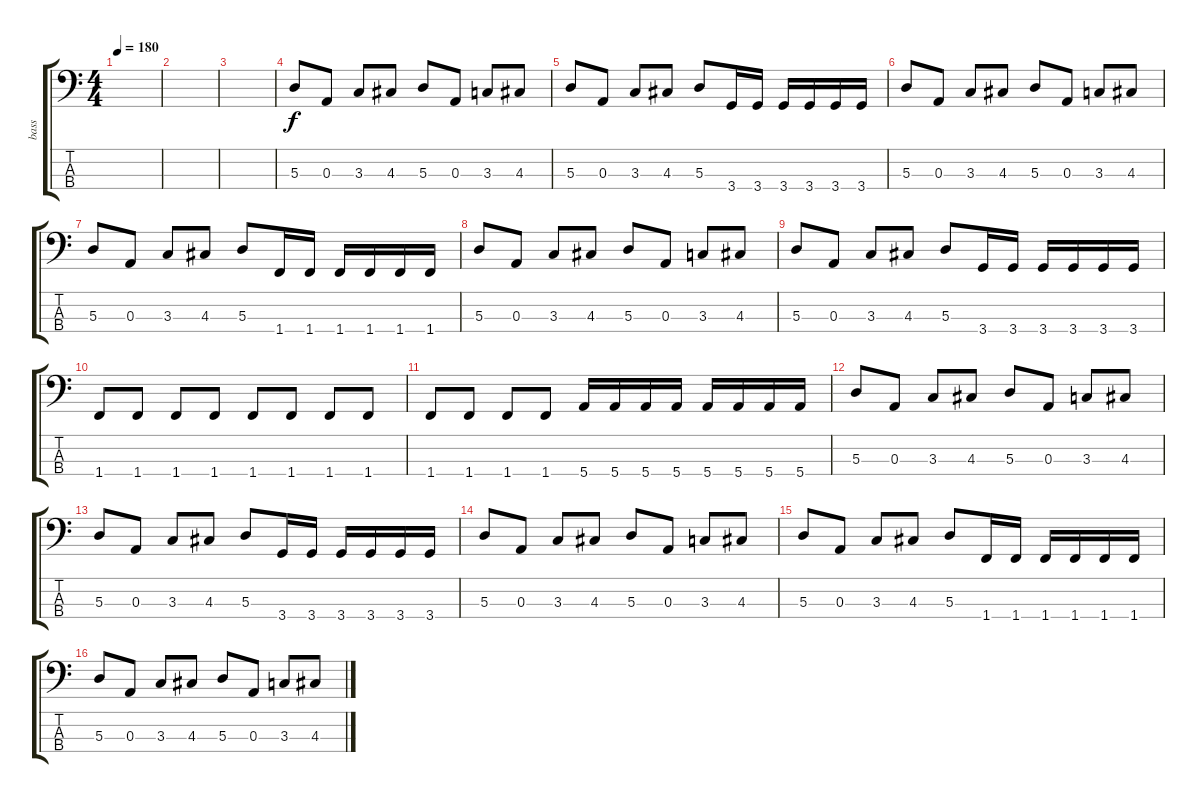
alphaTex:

\track ("bass" "bass") {instrument electricbasspick}
\staff {score tabs}
\tuning (G2 D2 A1 E1) {hide}
\ts (4 4)
\tempo 180
\clef f4
\ks c
|
|
|
5.3.8 0.3.8 3.3.8 4.3.8 5.3.8 0.3.8 3.3.8 4.3.8 |
5.3.8 0.3.8 3.3.8 4.3.8 5.3.8 3.4.16 3.4.16 3.4.16 3.4.16 3.4.16 3.4.16 |
5.3.8 0.3.8 3.3.8 4.3.8 5.3.8 0.3.8 3.3.8 4.3.8 |
5.3.8 0.3.8 3.3.8 4.3.8 5.3.8 1.4.16 1.4.16 1.4.16 1.4.16 1.4.16 1.4.16 |
5.3.8 0.3.8 3.3.8 4.3.8 5.3.8 0.3.8 3.3.8 4.3.8 |
5.3.8 0.3.8 3.3.8 4.3.8 5.3.8 3.4.16 3.4.16 3.4.16 3.4.16 3.4.16 3.4.16 |
1.4.8 1.4.8 1.4.8 1.4.8 1.4.8 1.4.8 1.4.8 1.4.8 |
1.4.8 1.4.8 1.4.8 1.4.8 5.4.16 5.4.16 5.4.16 5.4.16 5.4.16 5.4.16 5.4.16 5.4.16 |
5.3.8 0.3.8 3.3.8 4.3.8 5.3.8 0.3.8 3.3.8 4.3.8 |
5.3.8 0.3.8 3.3.8 4.3.8 5.3.8 3.4.16 3.4.16 3.4.16 3.4.16 3.4.16 3.4.16 |
5.3.8 0.3.8 3.3.8 4.3.8 5.3.8 0.3.8 3.3.8 4.3.8 |
5.3.8 0.3.8 3.3.8 4.3.8 5.3.8 1.4.16 1.4.16 1.4.16 1.4.16 1.4.16 1.4.16 |
5.3.8 0.3.8 3.3.8 4.3.8 5.3.8 0.3.8 3.3.8 4.3.8
